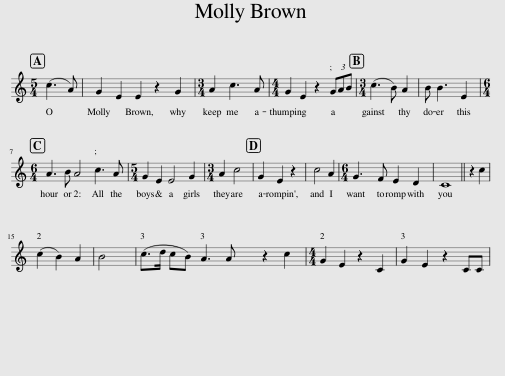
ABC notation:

X:1
L:1/8
M:5/4
I:linebreak $
K:C
V:1 treble
V:1
 (c3 A) | G2 E2 E2 z2 G2 |[M:3/4] A2 c3 A |[M:4/4] G2 E2 z2 (3GAB |[M:3/4] (c3 B) A2 | %5
 B B3 E2 |$[M:6/4] A3 B A4 c3 A |[M:5/4] G2 E2 E4 G2 |[M:3/4] A2 c4 | G2 E2 z2 | %10
 c4 A2 |[M:6/4] G3 F E2 D2 | C8 || z2 c2 |$ (c2 B2) A2 | %15
 B4 | (c>d cB) A3 A x2 z2 c2 |[M:4/4] G2 E2 z2 C2 | G2 E2 z2 CC | %19
